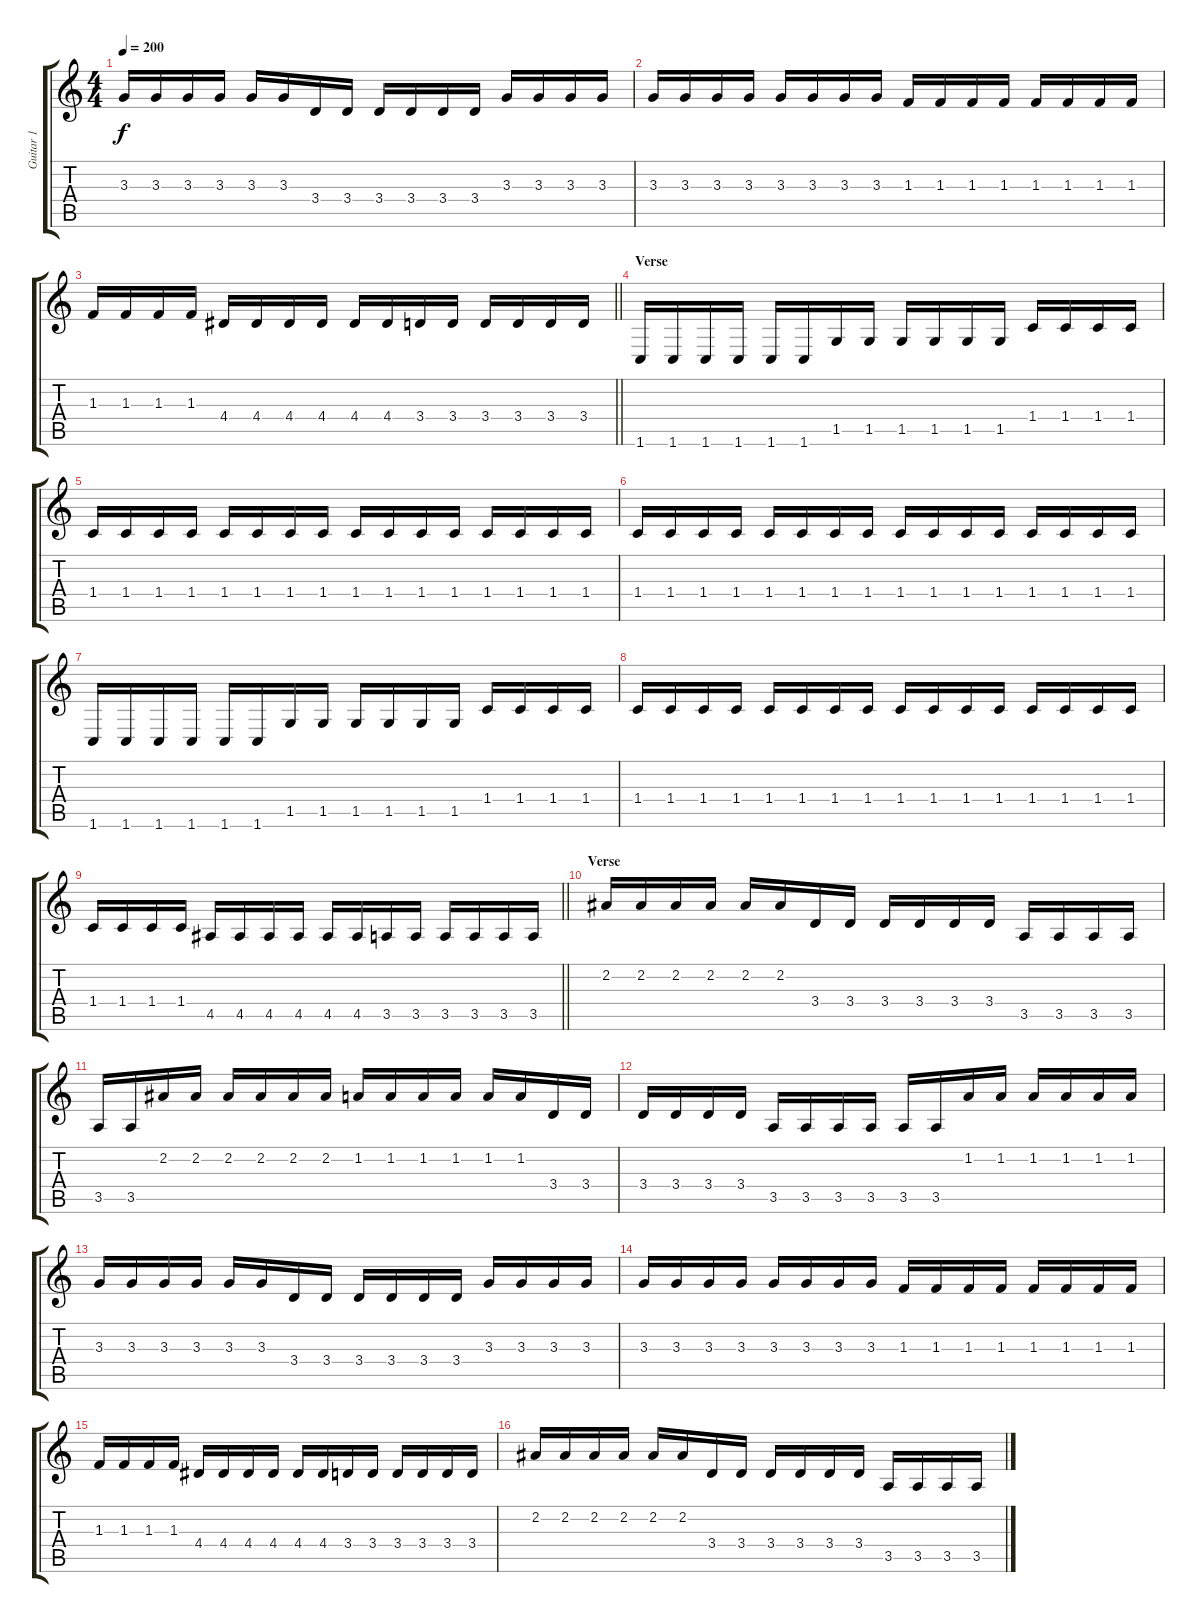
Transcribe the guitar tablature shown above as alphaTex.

\track ("Guitar 1" "Guitar 1") {instrument distortionguitar}
\staff {score tabs}
\tuning (Db4 Ab3 E3 B2 Gb2 B1) {hide}
\ts (4 4)
\tempo 200
\clef g2
\ks c
3.3.16{dy f} 3.3.16 3.3.16 3.3.16 3.3.16 3.3.16 3.4.16 3.4.16 3.4.16 3.4.16 3.4.16 3.4.16 3.3.16 3.3.16 3.3.16 3.3.16 |
3.3.16 3.3.16 3.3.16 3.3.16 3.3.16 3.3.16 3.3.16 3.3.16 1.3.16 1.3.16 1.3.16 1.3.16 1.3.16 1.3.16 1.3.16 1.3.16 |
\barLineRight lightlight
1.3.16 1.3.16 1.3.16 1.3.16 4.4.16 4.4.16 4.4.16 4.4.16 4.4.16 4.4.16 3.4.16 3.4.16 3.4.16 3.4.16 3.4.16 3.4.16 |
\section ("" "Verse")
1.6.16 1.6.16 1.6.16 1.6.16 1.6.16 1.6.16 1.5.16 1.5.16 1.5.16 1.5.16 1.5.16 1.5.16 1.4.16 1.4.16 1.4.16 1.4.16 |
1.4.16 1.4.16 1.4.16 1.4.16 1.4.16 1.4.16 1.4.16 1.4.16 1.4.16 1.4.16 1.4.16 1.4.16 1.4.16 1.4.16 1.4.16 1.4.16 |
1.4.16 1.4.16 1.4.16 1.4.16 1.4.16 1.4.16 1.4.16 1.4.16 1.4.16 1.4.16 1.4.16 1.4.16 1.4.16 1.4.16 1.4.16 1.4.16 |
1.6.16 1.6.16 1.6.16 1.6.16 1.6.16 1.6.16 1.5.16 1.5.16 1.5.16 1.5.16 1.5.16 1.5.16 1.4.16 1.4.16 1.4.16 1.4.16 |
1.4.16 1.4.16 1.4.16 1.4.16 1.4.16 1.4.16 1.4.16 1.4.16 1.4.16 1.4.16 1.4.16 1.4.16 1.4.16 1.4.16 1.4.16 1.4.16 |
\barLineRight lightlight
1.4.16 1.4.16 1.4.16 1.4.16 4.5.16 4.5.16 4.5.16 4.5.16 4.5.16 4.5.16 3.5.16 3.5.16 3.5.16 3.5.16 3.5.16 3.5.16 |
\section ("" "Verse")
2.2.16 2.2.16 2.2.16 2.2.16 2.2.16 2.2.16 3.4.16 3.4.16 3.4.16 3.4.16 3.4.16 3.4.16 3.5.16 3.5.16 3.5.16 3.5.16 |
3.5.16 3.5.16 2.2.16 2.2.16 2.2.16 2.2.16 2.2.16 2.2.16 1.2.16 1.2.16 1.2.16 1.2.16 1.2.16 1.2.16 3.4.16 3.4.16 |
3.4.16 3.4.16 3.4.16 3.4.16 3.5.16 3.5.16 3.5.16 3.5.16 3.5.16 3.5.16 1.2.16 1.2.16 1.2.16 1.2.16 1.2.16 1.2.16 |
3.3.16 3.3.16 3.3.16 3.3.16 3.3.16 3.3.16 3.4.16 3.4.16 3.4.16 3.4.16 3.4.16 3.4.16 3.3.16 3.3.16 3.3.16 3.3.16 |
3.3.16 3.3.16 3.3.16 3.3.16 3.3.16 3.3.16 3.3.16 3.3.16 1.3.16 1.3.16 1.3.16 1.3.16 1.3.16 1.3.16 1.3.16 1.3.16 |
1.3.16 1.3.16 1.3.16 1.3.16 4.4.16 4.4.16 4.4.16 4.4.16 4.4.16 4.4.16 3.4.16 3.4.16 3.4.16 3.4.16 3.4.16 3.4.16 |
2.2.16 2.2.16 2.2.16 2.2.16 2.2.16 2.2.16 3.4.16 3.4.16 3.4.16 3.4.16 3.4.16 3.4.16 3.5.16 3.5.16 3.5.16 3.5.16
